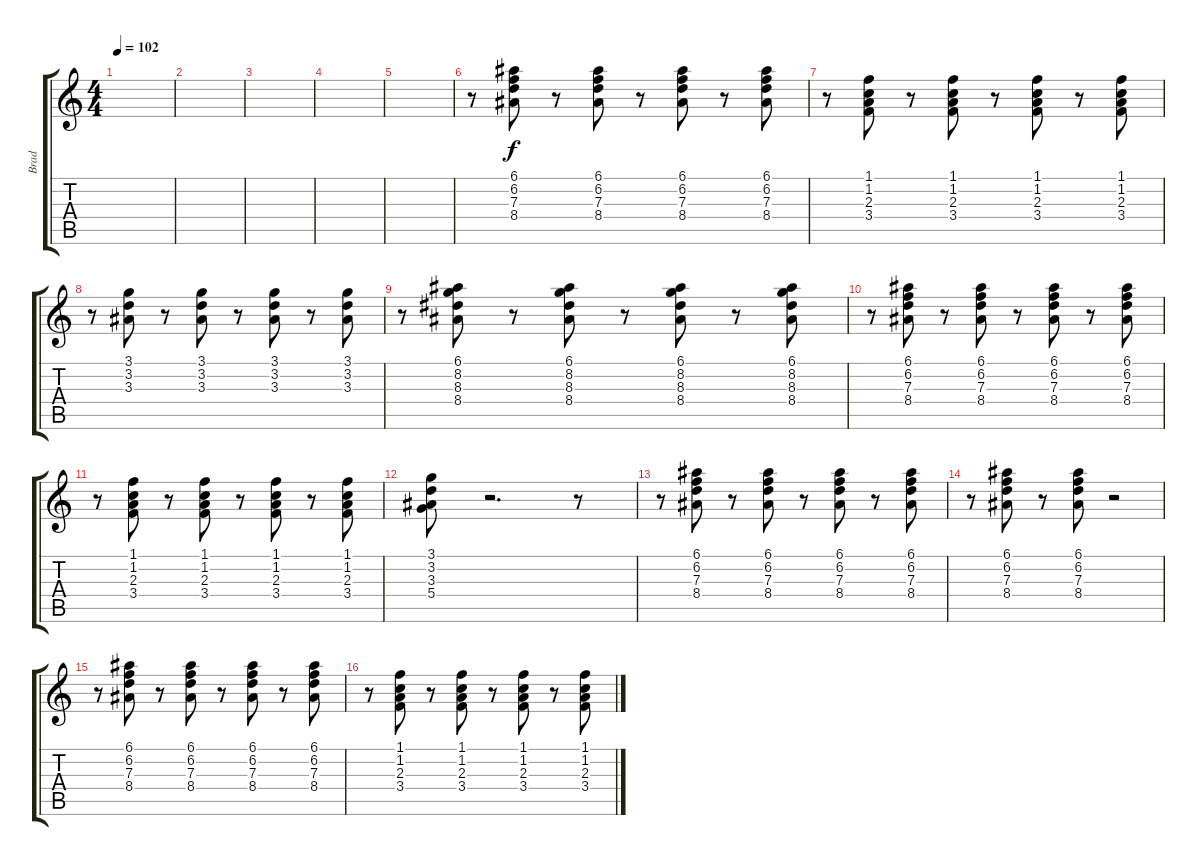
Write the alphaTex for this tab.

\track ("Brad" "Brad") {instrument electricguitarclean}
\staff {score tabs}
\tuning (E4 B3 G3 D3 A2 E2) {hide}
\ts (4 4)
\tempo 102
\clef g2
\ks c
|
|
|
|
|
r.8 (6.1 6.2 7.3 8.4).8 r.8 (6.1 6.2 7.3 8.4).8 r.8 (6.1 6.2 7.3 8.4).8 r.8 (6.1 6.2 7.3 8.4).8 |
r.8 (1.1 1.2 2.3 3.4).8 r.8 (1.1 1.2 2.3 3.4).8 r.8 (1.1 1.2 2.3 3.4).8 r.8 (1.1 1.2 2.3 3.4).8 |
r.8 (3.1 3.2 3.3).8 r.8 (3.1 3.2 3.3).8 r.8 (3.1 3.2 3.3).8 r.8 (3.1 3.2 3.3).8 |
r.8 (6.1 8.2 8.3 8.4).8 r.8 (6.1 8.2 8.3 8.4).8 r.8 (6.1 8.2 8.3 8.4).8 r.8 (6.1 8.2 8.3 8.4).8 |
r.8 (6.1 6.2 7.3 8.4).8 r.8 (6.1 6.2 7.3 8.4).8 r.8 (6.1 6.2 7.3 8.4).8 r.8 (6.1 6.2 7.3 8.4).8 |
r.8 (1.1 1.2 2.3 3.4).8 r.8 (1.1 1.2 2.3 3.4).8 r.8 (1.1 1.2 2.3 3.4).8 r.8 (1.1 1.2 2.3 3.4).8 |
(3.1 3.2 3.3 5.4).8 r.2{d} r.8 |
r.8 (6.1 6.2 7.3 8.4).8 r.8 (6.1 6.2 7.3 8.4).8 r.8 (6.1 6.2 7.3 8.4).8 r.8 (6.1 6.2 7.3 8.4).8 |
r.8 (6.1 6.2 7.3 8.4).8 r.8 (6.1 6.2 7.3 8.4).8 r.2 |
r.8 (6.1 6.2 7.3 8.4).8 r.8 (6.1 6.2 7.3 8.4).8 r.8 (6.1 6.2 7.3 8.4).8 r.8 (6.1 6.2 7.3 8.4).8 |
r.8 (1.1 1.2 2.3 3.4).8 r.8 (1.1 1.2 2.3 3.4).8 r.8 (1.1 1.2 2.3 3.4).8 r.8 (1.1 1.2 2.3 3.4).8
